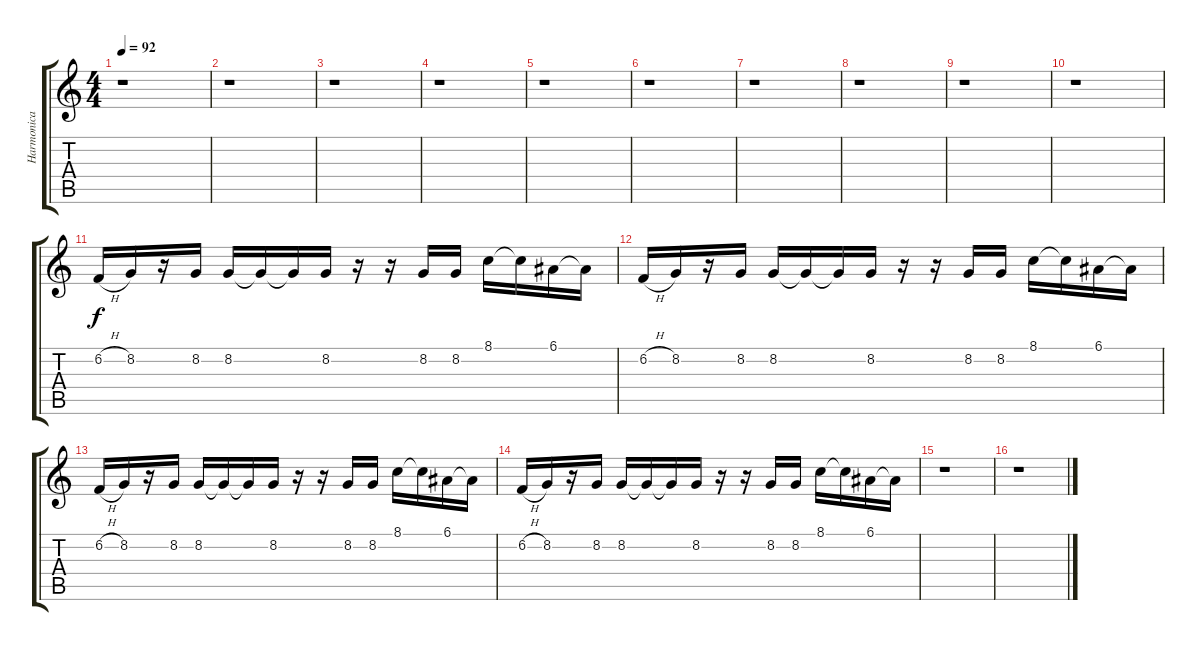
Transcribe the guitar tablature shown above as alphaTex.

\track ("Harmonica" "Harmonica") {instrument harmonica}
\staff {score tabs}
\tuning (E4 B3 G3 D3 A2 E2) {hide}
\ts (4 4)
\tempo 92
\clef g2
\ks c
r.1{dy f} |
r.1 |
r.1 |
r.1 |
r.1 |
r.1 |
r.1 |
r.1 |
r.1 |
r.1 |
6.2{h}.16 8.2.16 r.16 8.2.16 8.2.16 8.2{t}.16 8.2{t}.16 8.2.16 r.16 r.16 8.2.16 8.2.16 8.1.16 8.1{t}.16 6.1.16 6.1{t}.16 |
6.2{h}.16 8.2.16 r.16 8.2.16 8.2.16 8.2{t}.16 8.2{t}.16 8.2.16 r.16 r.16 8.2.16 8.2.16 8.1.16 8.1{t}.16 6.1.16 6.1{t}.16 |
6.2{h}.16 8.2.16 r.16 8.2.16 8.2.16 8.2{t}.16 8.2{t}.16 8.2.16 r.16 r.16 8.2.16 8.2.16 8.1.16 8.1{t}.16 6.1.16 6.1{t}.16 |
6.2{h}.16 8.2.16 r.16 8.2.16 8.2.16 8.2{t}.16 8.2{t}.16 8.2.16 r.16 r.16 8.2.16 8.2.16 8.1.16 8.1{t}.16 6.1.16 6.1{t}.16 |
r.1 |
r.1
